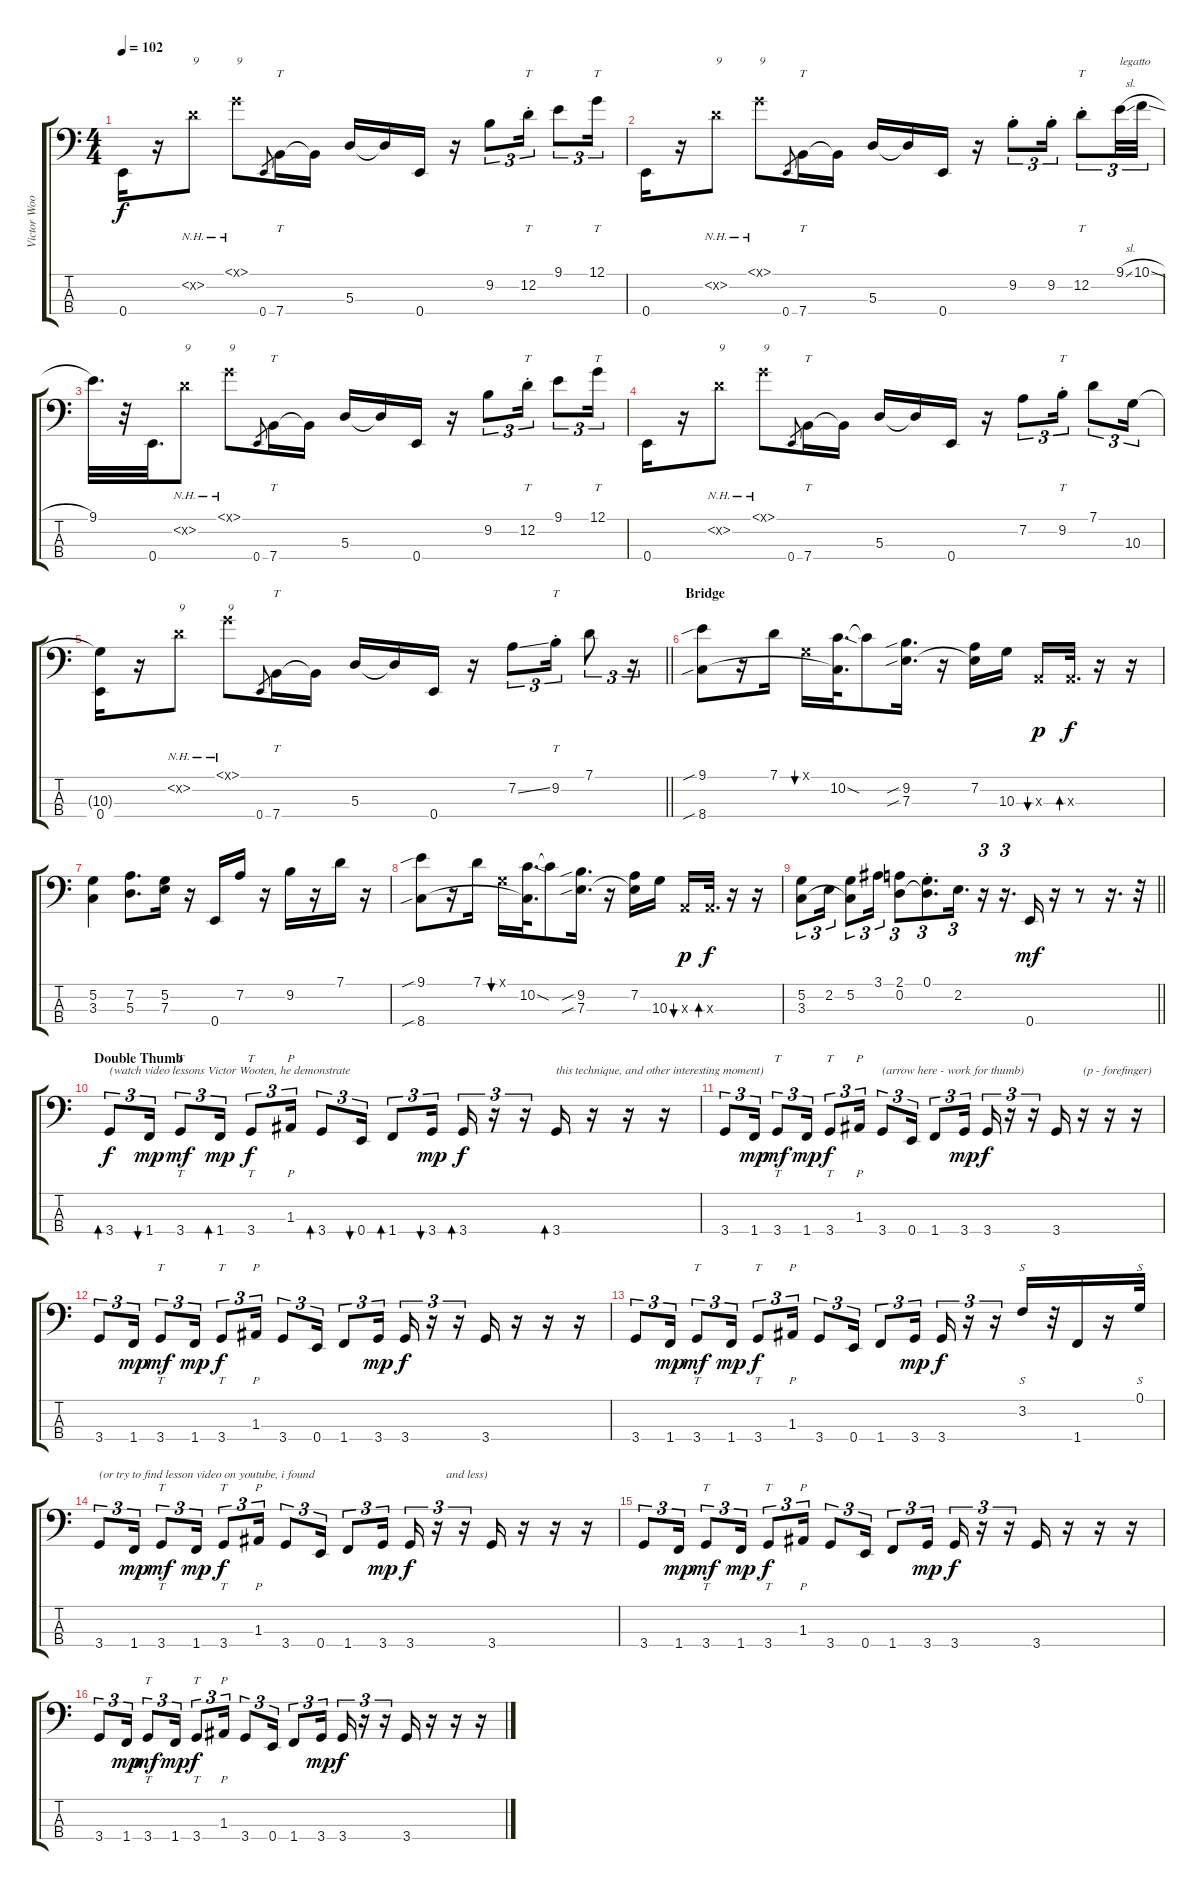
\track ("Victor Wooten" "Victor Woo") {instrument electricbasspick}
\staff {score tabs}
\tuning (G2 D2 A1 E1) {hide}
\ts (4 4)
\tempo 102
\clef f4
\ks c
0.4.16{dy f} r.16 0.2{nh x}.8{txt "9"} 0.1{nh x}.8{txt "9"} 0.4.8{gr} 7.4.16{tt} 7.4{t}.16 5.3.16 5.3{t}.16 0.4.16 r.16 9.2.8{tu (3 2)} 12.2{st}.16{tt tu (3 2)} 9.1.8{tu (3 2)} 12.1.16{tt tu (3 2)} |
0.4.16 r.16 0.2{nh x}.8{txt "9"} 0.1{nh x}.8{txt "9"} 0.4.8{gr} 7.4.16{tt} 7.4{t}.16 5.3.16 5.3{t}.16 0.4.16 r.16 9.2{st}.8{tu (3 2)} 9.2{st}.16{tu (3 2)} 12.2{st}.8{tt tu (3 2)} 9.1{sl}.32{tu (3 2) txt "legatto"} 10.1{sl}.32{tu (3 2)} |
9.1.32{d} r.32 0.4.32{d} 0.2{nh x}.8{txt "9"} 0.1{nh x}.8{txt "9"} 0.4.8{gr} 7.4.16{tt} 7.4{t}.16 5.3.16 5.3{t}.16 0.4.16 r.16 9.2.8{tu (3 2)} 12.2{st}.16{tt tu (3 2)} 9.1.8{tu (3 2)} 12.1.16{tt tu (3 2)} |
0.4.16 r.16 0.2{nh x}.8{txt "9"} 0.1{nh x}.8{txt "9"} 0.4.8{gr} 7.4.16{tt} 7.4{t}.16 5.3.16 5.3{t}.16 0.4.16 r.16 7.2.8{tu (3 2)} 9.2{st}.16{tt tu (3 2)} 7.1.8{tu (3 2)} 10.3.16{tu (3 2)} |
\barLineRight lightlight
(10.3{t} 0.4).16 r.16 0.2{nh x}.8{txt "9"} 0.1{nh x}.8{txt "9"} 0.4.8{gr} 7.4.16{tt} 7.4{t}.16 5.3.16 5.3{t}.16 0.4.16 r.16 7.2{ss}.8{tu (3 2)} 9.2{st}.16{tt tu (3 2)} 7.1.8{tu (3 2)} r.16{tu (3 2)} |
\section ("" "Bridge")
(9.1{sib} 8.4{sib}).8 r.16 7.1.16 0.1{x}.16{bu 60} (10.2{sod} 8.4{t}).32{d} 10.2{t}.8 (9.2{sib} 7.3{sib}).16{d} r.16 (7.2 7.3{t}).16 10.3.16 0.3{x}.16{bu 60 dy p} 0.3{x}.32{d bd 60 dy f} r.16 r.16 |
(5.2 3.3).4 (7.2 5.3).8{d} (5.2 7.3).16 r.16 0.4.16 7.2.16 r.16 9.2.16 r.16 7.1.16 r.16 |
(9.1{sib} 8.4{sib}).8 r.16 7.1.16 0.1{x}.16{bu 60} (10.2{sod} 8.4{t}).32{d} 10.2{t}.8 (9.2{sib} 7.3{sib}).16{d} r.16 (7.2 7.3{t}).16 10.3.16 0.3{x}.16{bu 60 dy p} 0.3{x}.32{d bd 60 dy f} r.16 r.16 |
\barLineRight lightlight
(5.2 3.3).8{tu (3 2)} 2.2.16{tu (3 2)} (5.2 3.3{t}).8{tu (3 2)} 3.1.16{tu (3 2)} (2.1 0.2).8{tu (3 2)} (0.1{st} 0.2{t}).8{d tu (3 2)} 2.2.16{d tu (3 2)} r.16{tu (3 2)} r.16{d tu (3 2)} 0.4.16{dy mf} r.16 r.8 r.16{d} r.32 |
\section ("" "Double Thumb")
3.4.8{tu (3 2) bd 60 txt "(watch video lessons Victor Wooten, he demonstrate" dy f} 1.4.16{tu (3 2) bu 60 dy mp} 3.4.8{tt tu (3 2) dy mf} 1.4.16{tu (3 2) bd 60 dy mp} 3.4.8{tt tu (3 2) dy f} 1.3.16{p tu (3 2)} 3.4.8{tu (3 2) bd 60} 0.4.16{tu (3 2) bu 60} 1.4.8{tu (3 2) bd 60} 3.4.16{tu (3 2) bu 60 dy mp} 3.4.16{tu (3 2) bd 60 dy f} r.16{tu (3 2)} r.16{tu (3 2)} 3.4.16{bd 60 txt "this technique, and other interesting moment) "} r.16 r.16 r.16 |
3.4.8{tu (3 2)} 1.4.16{tu (3 2) dy mp} 3.4.8{tt tu (3 2) dy mf} 1.4.16{tu (3 2) dy mp} 3.4.8{tt tu (3 2) dy f} 1.3.16{p tu (3 2)} 3.4.8{tu (3 2) txt "(arrow here - work for thumb)"} 0.4.16{tu (3 2)} 1.4.8{tu (3 2)} 3.4.16{tu (3 2) dy mp} 3.4.16{tu (3 2) dy f} r.16{tu (3 2)} r.16{tu (3 2)} 3.4.16 r.16{txt "(p - forefinger)"} r.16 r.16 |
3.4.8{tu (3 2)} 1.4.16{tu (3 2) dy mp} 3.4.8{tt tu (3 2) dy mf} 1.4.16{tu (3 2) dy mp} 3.4.8{tt tu (3 2) dy f} 1.3.16{p tu (3 2)} 3.4.8{tu (3 2)} 0.4.16{tu (3 2)} 1.4.8{tu (3 2)} 3.4.16{tu (3 2) dy mp} 3.4.16{tu (3 2) dy f} r.16{tu (3 2)} r.16{tu (3 2)} 3.4.16 r.16 r.16 r.16 |
3.4.8{tu (3 2)} 1.4.16{tu (3 2) dy mp} 3.4.8{tt tu (3 2) dy mf} 1.4.16{tu (3 2) dy mp} 3.4.8{tt tu (3 2) dy f} 1.3.16{p tu (3 2)} 3.4.8{tu (3 2)} 0.4.16{tu (3 2)} 1.4.8{tu (3 2)} 3.4.16{tu (3 2) dy mp} 3.4.16{tu (3 2) dy f} r.16{tu (3 2)} r.16{tu (3 2)} 3.2.16{s} r.32 1.4.16 r.16 0.1.32{s} |
3.4.8{tu (3 2) txt "(or try to find lesson video on youtube, i found"} 1.4.16{tu (3 2) dy mp} 3.4.8{tt tu (3 2) dy mf} 1.4.16{tu (3 2) dy mp} 3.4.8{tt tu (3 2) dy f} 1.3.16{p tu (3 2)} 3.4.8{tu (3 2)} 0.4.16{tu (3 2)} 1.4.8{tu (3 2)} 3.4.16{tu (3 2) dy mp} 3.4.16{tu (3 2) dy f} r.16{tu (3 2) txt "   and less)"} r.16{tu (3 2)} 3.4.16 r.16 r.16 r.16 |
3.4.8{tu (3 2)} 1.4.16{tu (3 2) dy mp} 3.4.8{tt tu (3 2) dy mf} 1.4.16{tu (3 2) dy mp} 3.4.8{tt tu (3 2) dy f} 1.3.16{p tu (3 2)} 3.4.8{tu (3 2)} 0.4.16{tu (3 2)} 1.4.8{tu (3 2)} 3.4.16{tu (3 2) dy mp} 3.4.16{tu (3 2) dy f} r.16{tu (3 2)} r.16{tu (3 2)} 3.4.16 r.16 r.16 r.16 |
3.4.8{tu (3 2)} 1.4.16{tu (3 2) dy mp} 3.4.8{tt tu (3 2) dy mf} 1.4.16{tu (3 2) dy mp} 3.4.8{tt tu (3 2) dy f} 1.3.16{p tu (3 2)} 3.4.8{tu (3 2)} 0.4.16{tu (3 2)} 1.4.8{tu (3 2)} 3.4.16{tu (3 2) dy mp} 3.4.16{tu (3 2) dy f} r.16{tu (3 2)} r.16{tu (3 2)} 3.4.16 r.16 r.16 r.16
